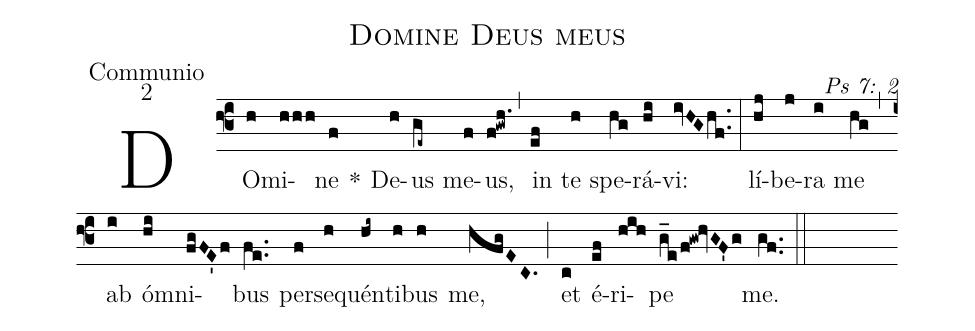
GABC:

name: Domine Deus meus;
office-part: Communio;
mode: 2;
commentary: Ps 7: 2;
%%
(f3) DO(h)mi(hhh)ne(f) *() De(h)us(ge~) me(f)us,(f!gwh.) (,) in(ef) te(h) spe(hg)rá(hi)vi:(ivHGhf..) (:)
lí(hj)be(j)ra(i) me(hg) (,) ab(i) óm(hi)ni(fgFE'f)bus(fe..) per(f)se(h)quén(hi~)ti(h)bus(h) me,(hfgEC.) (;) et(c) é(ef)ri(hih)pe(g_e/f!gw!hvGF'g) me.(gf..) (::)
